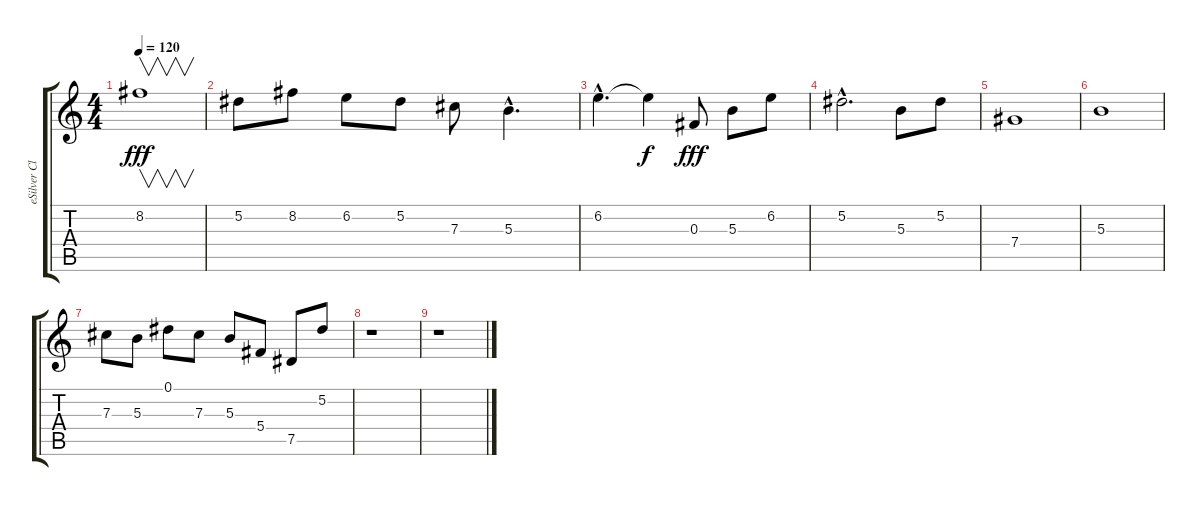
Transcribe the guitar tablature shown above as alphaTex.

\track ("eSilver Clean Guitar" "eSilver Cl") {instrument electricguitarclean}
\staff {score tabs}
\tuning (Eb4 Bb3 Gb3 Db3 Ab2 Eb2) {hide}
\ts (4 4)
\tempo 120
\clef g2
\ks c
8.2.1{v dy fff} |
5.2.8 8.2.8 6.2.8 5.2.8 7.3.8 5.3{hac}.4{d} |
6.2{hac}.4{d} 6.2{t}.4{dy f} 0.3.8{dy fff volume 6} 5.3.8 6.2.8 |
5.2{hac}.2{d} 5.3.8 5.2.8 |
7.4.1 |
5.3.1 |
7.3.8{volume 1} 5.3.8 0.1.8 7.3.8 5.3.8 5.4.8 7.5.8 5.2.8 |
r.1 |
r.1
